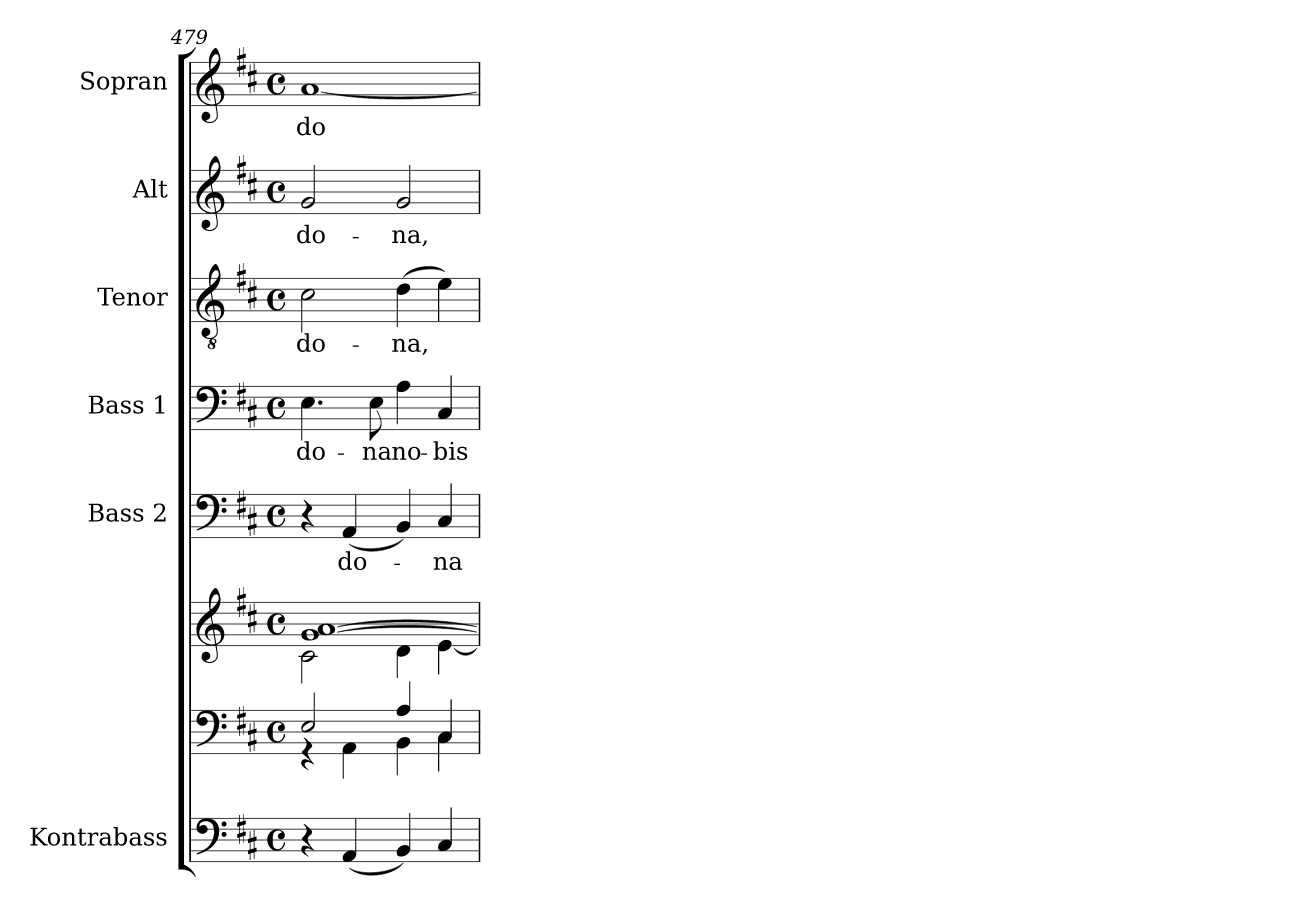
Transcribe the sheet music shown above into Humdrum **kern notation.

**kern	**kern	**kern	**kern	**text	**kern	**text	**kern	**text	**kern	**text	**kern	**text
*part7	*part6	*part6	*part5	*part5	*part4	*part4	*part3	*part3	*part2	*part2	*part1	*part1
*staff8	*staff7	*staff6	*staff5	*staff5	*staff4	*staff4	*staff3	*staff3	*staff2	*staff2	*staff1	*staff1
*I"Kontrabass	*	*	*I"Bass 2	*	*I"Bass 1	*	*I"Tenor	*	*I"Alt	*	*I"Sopran	*
*I'Kb.	*	*	*I'B. 2	*	*I'B. 1	*	*I'T.	*	*I'A.	*	*I'S.	*
*clefF4	*clefF4	*clefG2	*clefF4	*	*clefF4	*	*clefGv2	*	*clefG2	*	*clefG2	*
*ITrd7c12	*	*	*	*	*	*	*	*	*	*	*	*
*k[f#c#]	*k[f#c#]	*k[f#c#]	*k[f#c#]	*	*k[f#c#]	*	*k[f#c#]	*	*k[f#c#]	*	*k[f#c#]	*
*D:	*D:	*D:	*D:	*	*D:	*	*D:	*	*D:	*	*D:	*
*M4/4	*M4/4	*M4/4	*M4/4	*	*M4/4	*	*M4/4	*	*M4/4	*	*M4/4	*
*met(c)	*met(c)	*met(c)	*met(c)	*	*met(c)	*	*met(c)	*	*met(c)	*	*met(c)	*
=479	=479	=479	=479	=479	=479	=479	=479	=479	=479	=479	=479	=479
*	*^	*^	*	*	*	*	*	*	*	*	*	*
!	!	!	!	!	!	!	!	!LO:LY:b	!	!LO:LY:b	!	!LO:LY:b	!	!LO:LY:b
4r	2E/	4rGG	[>1g [>1a	2c#\	4r	.	4.E\	do-	2c#\	do-	2g/	do-	[1a	do-
!	!	!	!	!	!	!LO:LY:b	!	!	!	!	!	!	!	!
(<4AAA/	.	4AA\	.	.	(<4AA/	do-	.	.	.	.	.	.	.	.
!	!	!	!	!	!	!	!	!LO:LY:b	!	!	!	!	!	!
.	.	.	.	.	.	.	8E\	-na	.	.	.	.	.	.
!	!	!	!	!	!	!	!	!LO:LY:b	!	!LO:LY:b	!	!LO:LY:b	!	!
4BBB/)	4A/	4BB\	.	4d\	4BB/)	.	4A\	no-	(>4d\	-na,	2g/	-na,	.	.
!	!	!	!	!	!	!LO:LY:b	!	!LO:LY:b	!	!	!	!	!	!
4CC#/	4C#/	4C#\	.	[<4e\	4C#/	-na	4C#/	-bis	4e\)	.	.	.	.	.
*	*v	*v	*	*	*	*	*	*	*	*	*	*	*	*
*	*	*v	*v	*	*	*	*	*	*	*	*	*	*
=	=	=	=	=	=	=	=	=	=	=	=	=
*-	*-	*-	*-	*-	*-	*-	*-	*-	*-	*-	*-	*-
